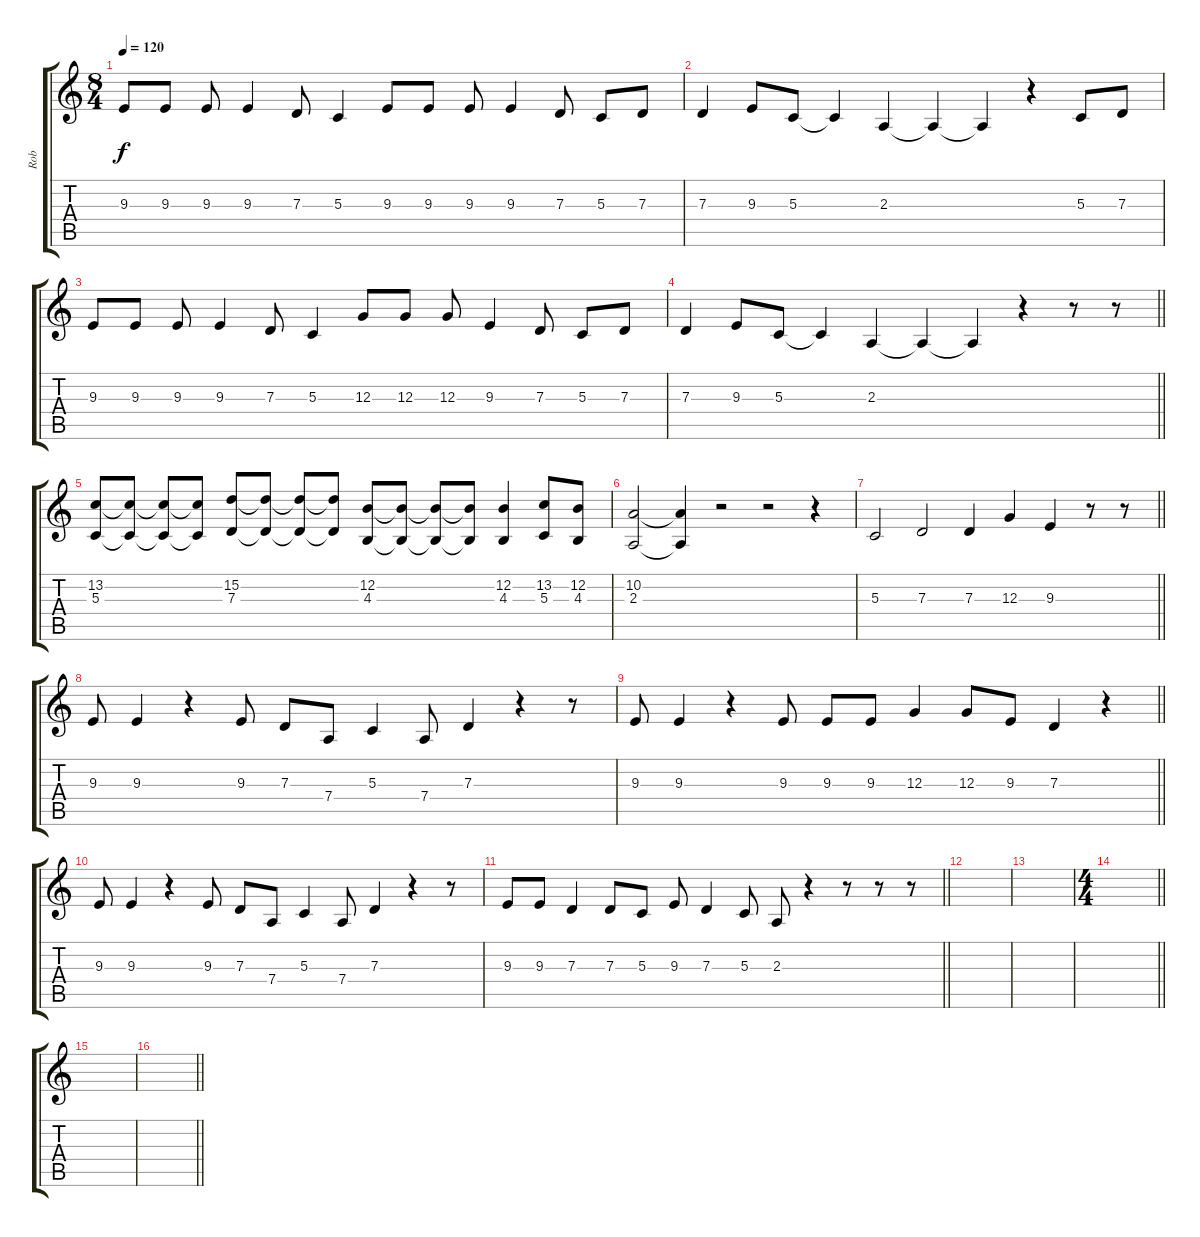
\track ("Rob" "Rob") {instrument violin}
\staff {score tabs}
\tuning (E4 B3 G3 D3 A2 E2) {hide}
\ts (8 4)
\section ("" "")
\tempo 120
\clef g2
\ks c
9.3.8{dy f} 9.3.8 9.3.8 9.3.4 7.3.8 5.3.4 9.3.8 9.3.8 9.3.8 9.3.4 7.3.8 5.3.8 7.3.8 |
7.3.4 9.3.8 5.3.8 5.3{t}.4 2.3.4 2.3{t}.4 2.3{t}.4 r.4 5.3.8 7.3.8 |
9.3.8 9.3.8 9.3.8 9.3.4 7.3.8 5.3.4 12.3.8 12.3.8 12.3.8 9.3.4 7.3.8 5.3.8 7.3.8 |
\barLineRight lightlight
7.3.4 9.3.8 5.3.8 5.3{t}.4 2.3.4 2.3{t}.4 2.3{t}.4 r.4 r.8 r.8 |
\section ("" "")
(13.2 5.3).8 (13.2{t} 5.3{t}).8 (13.2{t} 5.3{t}).8 (13.2{t} 5.3{t}).8 (15.2 7.3).8 (15.2{t} 7.3{t}).8 (15.2{t} 7.3{t}).8 (15.2{t} 7.3{t}).8 (12.2 4.3).8 (12.2{t} 4.3{t}).8 (12.2{t} 4.3{t}).8 (12.2{t} 4.3{t}).8 (12.2 4.3).4 (13.2 5.3).8 (12.2 4.3).8 |
(10.2 2.3).2 (10.2{t} 2.3{t}).4 r.2 r.2 r.4 |
\barLineRight lightlight
5.3.2 7.3.2 7.3.4 12.3.4 9.3.4 r.8 r.8 |
\section ("" "")
9.3.8 9.3.4 r.4 9.3.8 7.3.8 7.4.8 5.3.4 7.4.8 7.3.4 r.4 r.8 |
\barLineRight lightlight
9.3.8 9.3.4 r.4 9.3.8 9.3.8 9.3.8 12.3.4 12.3.8 9.3.8 7.3.4 r.4 |
9.3.8 9.3.4 r.4 9.3.8 7.3.8 7.4.8 5.3.4 7.4.8 7.3.4 r.4 r.8 |
\barLineRight lightlight
9.3.8 9.3.8 7.3.4 7.3.8 5.3.8 9.3.8 7.3.4 5.3.8 2.3.8 r.4 r.8 r.8 r.8 |
|
|
\ts (4 4)
\barLineRight lightlight
|
\section ("" "")
|
\barLineRight lightlight
